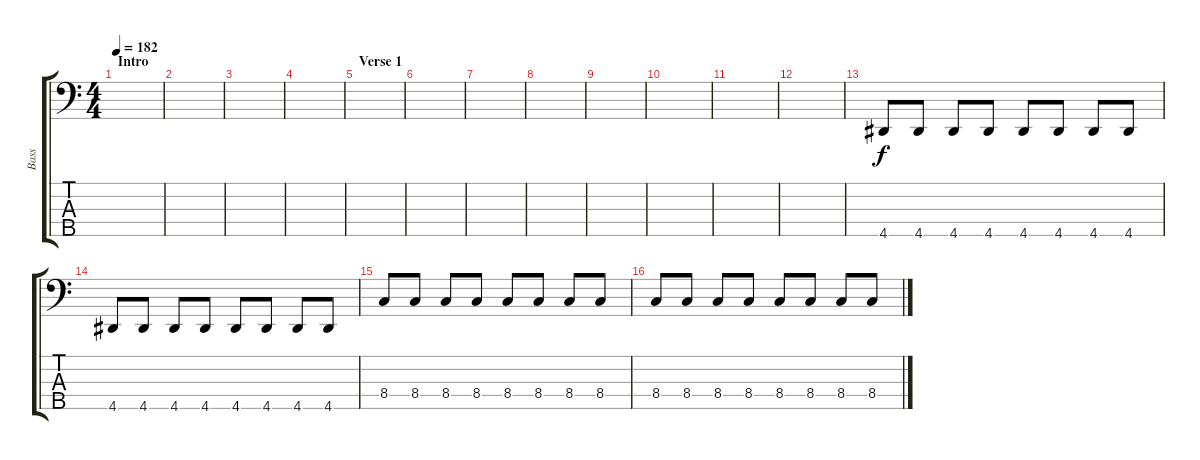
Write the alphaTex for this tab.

\track ("Bass" "Bass") {instrument electricbasspick}
\staff {score tabs}
\tuning (G2 D2 A1 E1 B0) {hide}
\ts (4 4)
\section ("" "Intro")
\tempo 182
\clef f4
\ks c
|
|
|
|
\section ("" "Verse 1")
|
|
|
|
|
|
|
|
4.5.8 4.5.8 4.5.8 4.5.8 4.5.8 4.5.8 4.5.8 4.5.8 |
4.5.8 4.5.8 4.5.8 4.5.8 4.5.8 4.5.8 4.5.8 4.5.8 |
8.4.8 8.4.8 8.4.8 8.4.8 8.4.8 8.4.8 8.4.8 8.4.8 |
8.4.8 8.4.8 8.4.8 8.4.8 8.4.8 8.4.8 8.4.8 8.4.8
